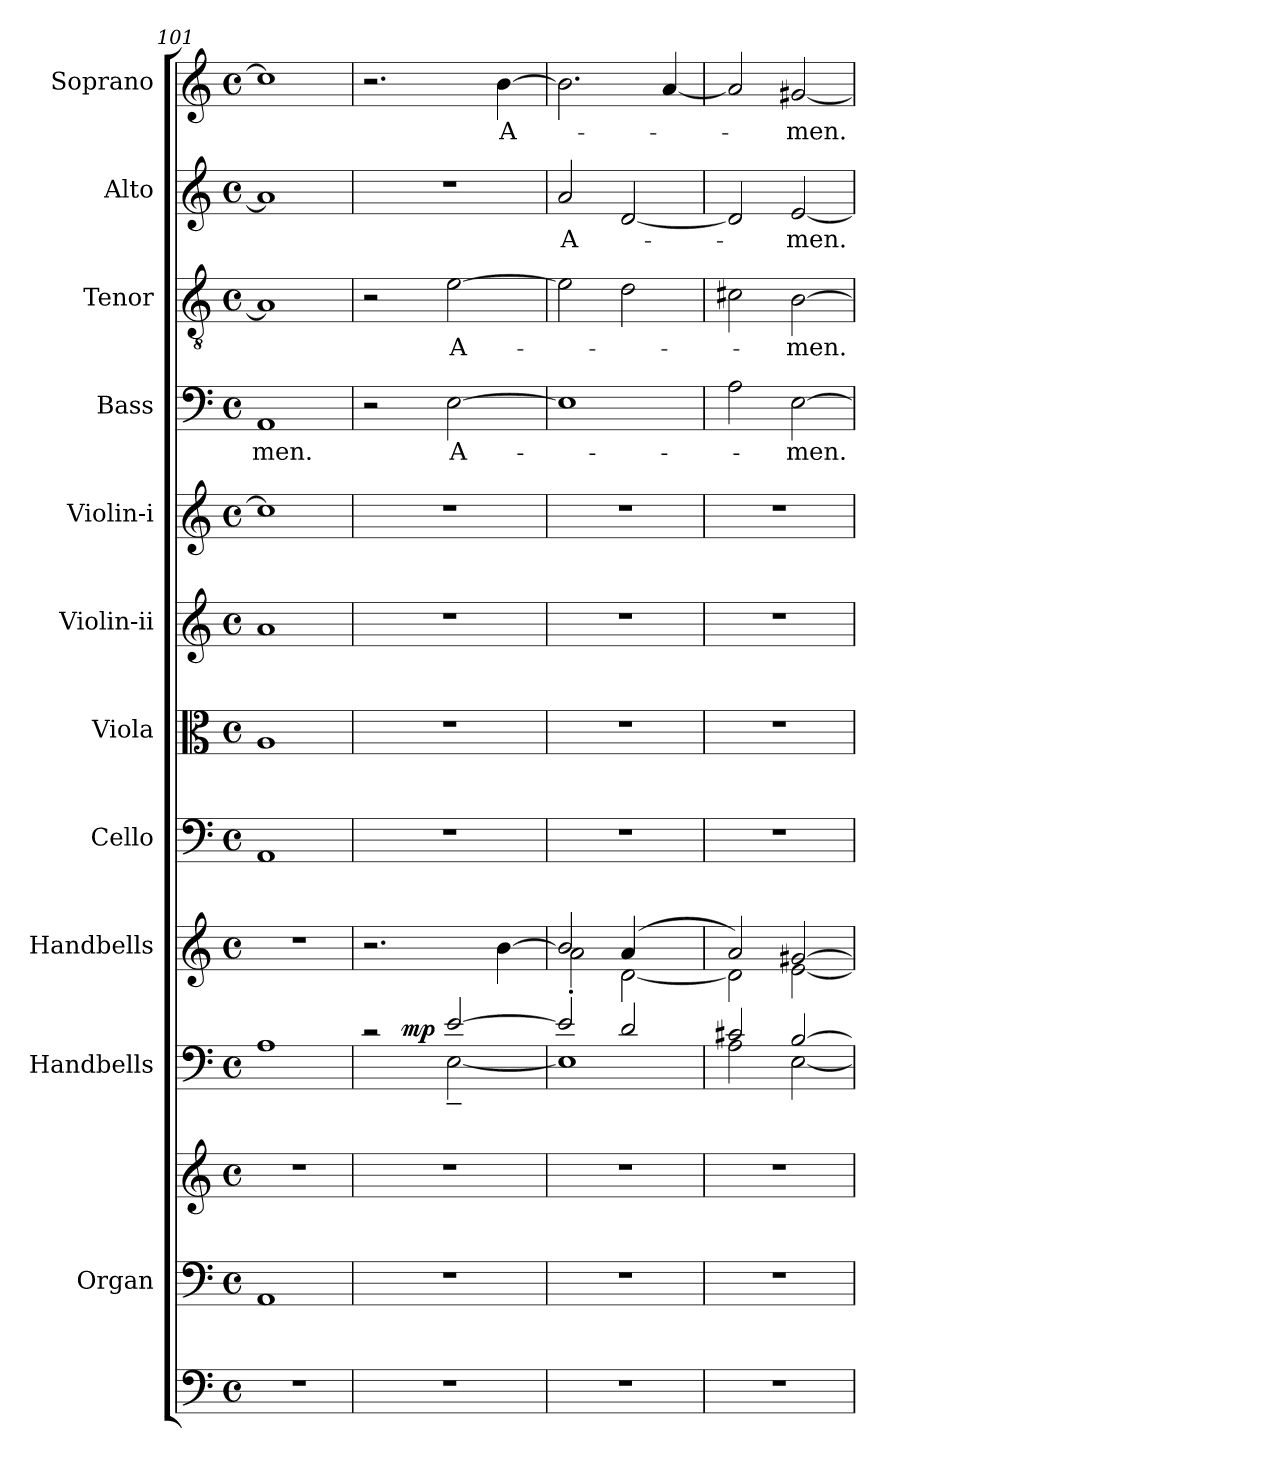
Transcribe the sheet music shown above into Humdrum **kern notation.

**kern	**kern	**kern	**kern	**dynam	**kern	**kern	**kern	**kern	**kern	**kern	**text	**kern	**text	**kern	**text	**kern	**text
*part12	*part11	*part11	*part10	*part10	*part9	*part8	*part7	*part6	*part5	*part4	*part4	*part3	*part3	*part2	*part2	*part1	*part1
*staff13	*staff12	*staff11	*staff10	*staff10	*staff9	*staff8	*staff7	*staff6	*staff5	*staff4	*staff4	*staff3	*staff3	*staff2	*staff2	*staff1	*staff1
*	*I"Organ	*	*I"Handbells	*	*I"Handbells	*I"Cello	*I"Viola	*I"Violin-ii	*I"Violin-i	*I"Bass	*	*I"Tenor	*	*I"Alto	*	*I"Soprano	*
*	*	*	*	*	*	*	*I'Vla.	*I'Vln.-ii	*I'Vln.-i	*I'B	*	*I'T	*	*I'A	*	*I'S	*
*clefF4	*clefF4	*clefG2	*clefF4	*	*clefG2	*clefF4	*clefC3	*clefG2	*clefG2	*clefF4	*	*clefGv2	*	*clefG2	*	*clefG2	*
*k[]	*k[]	*k[]	*k[]	*	*k[]	*k[]	*k[]	*k[]	*k[]	*k[]	*	*k[]	*	*k[]	*	*k[]	*
*C:	*C:	*C:	*C:	*	*C:	*C:	*C:	*C:	*C:	*C:	*	*C:	*	*C:	*	*C:	*
*M4/4	*M4/4	*M4/4	*M4/4	*	*M4/4	*M4/4	*M4/4	*M4/4	*M4/4	*M4/4	*	*M4/4	*	*M4/4	*	*M4/4	*
*met(c)	*met(c)	*met(c)	*met(c)	*	*met(c)	*met(c)	*met(c)	*met(c)	*met(c)	*met(c)	*	*met(c)	*	*met(c)	*	*met(c)	*
=101	=101	=101	=101	=101	=101	=101	=101	=101	=101	=101	=101	=101	=101	=101	=101	=101	=101
!	!	!	!	!	!	!	!	!	!	!	!LO:LY:b	!	!	!	!	!	!
1r	1AA	1r	1A	.	1r	1AA	1A	1a	1cc#]	1AA	-men.	1A]	.	1a]	.	1cc#]	.
=102	=102	=102	=102	=102	=102	=102	=102	=102	=102	=102	=102	=102	=102	=102	=102	=102	=102
*	*	*	*^	*	*	*	*	*	*	*	*	*	*	*	*	*	*
*	*	*	*	*^	*	*	*	*	*	*	*	*	*	*	*	*	*	*
1r	1r	1r	2rc	2ryy	8..ryy	.	2.r	1r	1r	1r	1r	2r	.	2r	.	1r	.	2.r	.
!	!	!	!	!	!	!LO:DY:a	!	!	!	!	!	!	!	!	!	!	!	!	!
.	.	.	.	.	2ryy	mp	.	.	.	.	.	.	.	.	.	.	.	.	.
!	!	!	!	!	!	!	!	!	!	!	!	!	!LO:LY:b	!	!LO:LY:b	!	!	!	!
.	.	.	[>2e/	[<2E~<\	.	.	.	.	.	.	.	[>2E\	A-	[>2e\	A-	.	.	.	.
.	.	.	.	.	4ryy	.	.	.	.	.	.	.	.	.	.	.	.	.	.
!	!	!	!	!	!	!	!	!	!	!	!	!	!	!	!	!	!	!	!LO:LY:b
.	.	.	.	.	.	.	[>4b\	.	.	.	.	.	.	.	.	.	.	[>4b\	A-
.	.	.	.	.	32ryy	.	.	.	.	.	.	.	.	.	.	.	.	.	.
=103	=103	=103	=103	=103	=103	=103	=103	=103	=103	=103	=103	=103	=103	=103	=103	=103	=103	=103	=103
*	*	*	*	*	*	*	*^	*	*	*	*	*	*	*	*	*	*	*	*
!	!	!	!	!	!	!	!	!	!	!	!	!	!	!	!	!	!	!LO:LY:b	!	!
*	*	*	*	*v	*v	*	*	*	*	*	*	*	*	*	*	*	*	*	*	*
1r	1r	1r	2e/]	1E]	.	2b/]	2a'<\	1r	1r	1r	1r	1E]	.	2e\]	.	2a/	A-	2.b\]	.
.	.	.	2d/	.	.	(4a/	[<2d\	.	.	.	.	.	.	2d\	.	[<2d/	.	.	.
.	.	.	.	.	.	4ryy	.	.	.	.	.	.	.	.	.	.	.	[<4a/	.
=104	=104	=104	=104	=104	=104	=104	=104	=104	=104	=104	=104	=104	=104	=104	=104	=104	=104	=104	=104
1r	1r	1r	2c#X/	2A\	.	2a/)	2d\]	1r	1r	1r	1r	2A\	.	2c#X\	.	2d/]	.	2a/]	.
!	!	!	!	!	!	!	!	!	!	!	!	!	!LO:LY:b	!	!LO:LY:b	!	!LO:LY:b	!	!LO:LY:b
.	.	.	[>2B/	[<2E\	.	[>2g#X/	[<2e\	.	.	.	.	[>2E\	-men.	[>2B\	-men.	[<2e/	-men.	[<2g#X/	-men.
*	*	*	*v	*v	*	*	*	*	*	*	*	*	*	*	*	*	*	*	*
*	*	*	*	*	*v	*v	*	*	*	*	*	*	*	*	*	*	*	*
=	=	=	=	=	=	=	=	=	=	=	=	=	=	=	=	=	=
*-	*-	*-	*-	*-	*-	*-	*-	*-	*-	*-	*-	*-	*-	*-	*-	*-	*-
